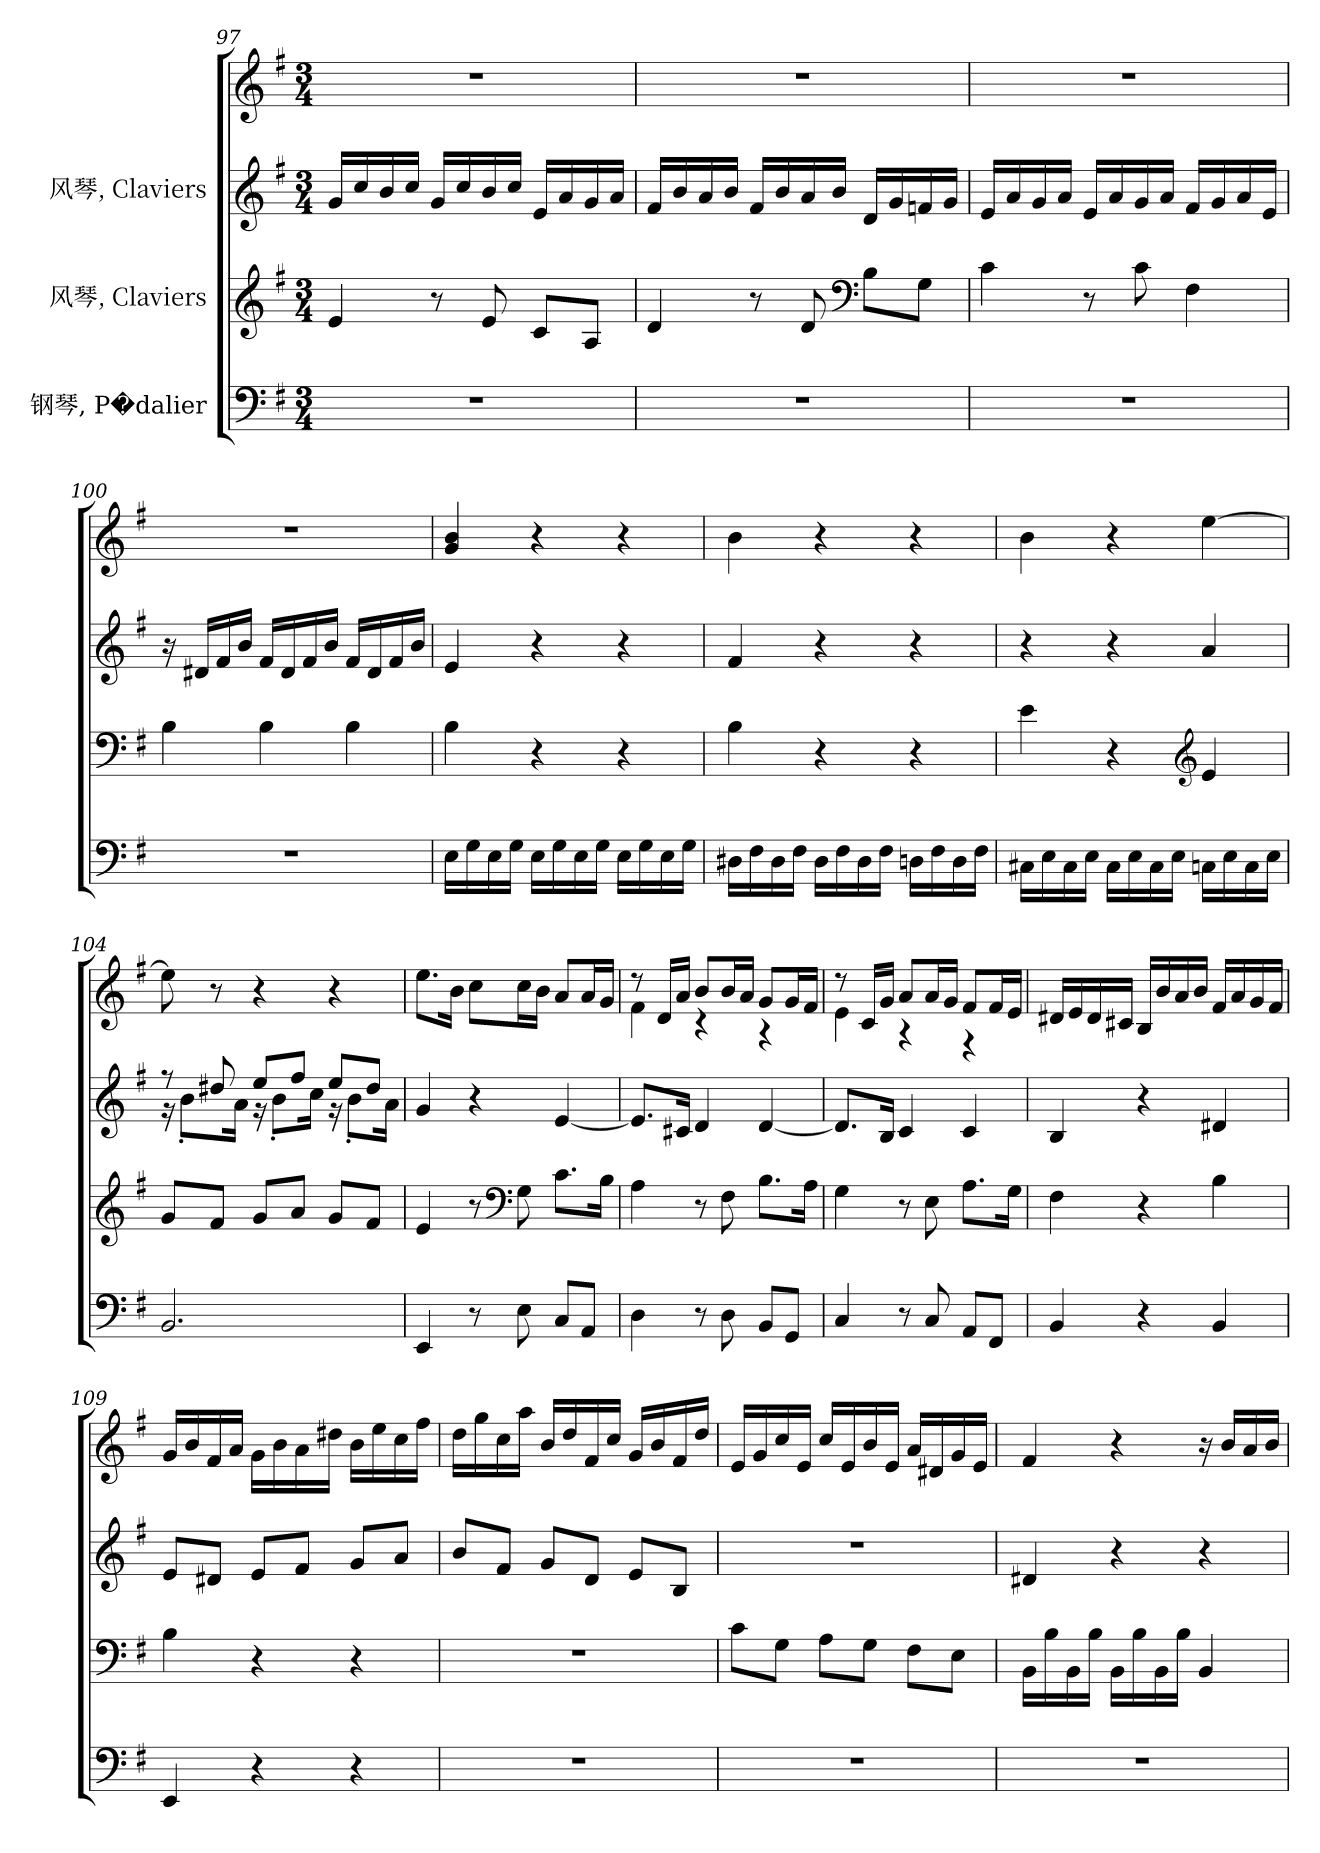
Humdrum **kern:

**kern	**kern	**kern	**kern
*part3	*part2	*part1	*part1
*staff4	*staff3	*staff2	*staff1
*I"钢琴, P�dalier	*I"风琴, Claviers	*I"风琴, Claviers	*
*clefF4	*clefG2	*clefG2	*clefG2
*k[f#]	*k[f#]	*k[f#]	*k[f#]
*M3/4	*M3/4	*M3/4	*M3/4
=97	=97	=97	=97
2.r	4e/	16g/LL	2.r
.	.	16cc/	.
.	.	16b/	.
.	.	16cc/JJ	.
.	8r	16g/LL	.
.	.	16cc/	.
.	8e/	16b/	.
.	.	16cc/JJ	.
.	8c/L	16e/LL	.
.	.	16a/	.
.	8A/J	16g/	.
.	.	16a/JJ	.
!!LO:PB:g=z
=98	=98	=98	=98
2.r	4d/	16f#/LL	2.r
.	.	16b/	.
.	.	16a/	.
.	.	16b/JJ	.
.	8r	16f#/LL	.
.	.	16b/	.
.	8d/	16a/	.
.	.	16b/JJ	.
*	*clefF4	*	*
.	8B\L	16d/LL	.
.	.	16g/	.
.	8G\J	16fn/	.
.	.	16g/JJ	.
=99	=99	=99	=99
2.r	4c\	16e/LL	2.r
.	.	16a/	.
.	.	16g/	.
.	.	16a/JJ	.
.	8r	16e/LL	.
.	.	16a/	.
.	8c\	16g/	.
.	.	16a/JJ	.
.	4F#\	16f#/LL	.
.	.	16g/	.
.	.	16a/	.
.	.	16e/JJ	.
=100	=100	=100	=100
2.r	4B\	16r	2.r
.	.	16d#X/LL	.
.	.	16f#/	.
.	.	16b/JJ	.
.	4B\	16f#/LL	.
.	.	16d#/	.
.	.	16f#/	.
.	.	16b/JJ	.
.	4B\	16f#/LL	.
.	.	16d#/	.
.	.	16f#/	.
.	.	16b/JJ	.
!!LO:LB:g=z
=101	=101	=101	=101
16E\LL	4B\	4e/	4g/ 4b/
16G\	.	.	.
16E\	.	.	.
16G\JJ	.	.	.
16E\LL	4r	4r	4r
16G\	.	.	.
16E\	.	.	.
16G\JJ	.	.	.
16E\LL	4r	4r	4r
16G\	.	.	.
16E\	.	.	.
16G\JJ	.	.	.
=102	=102	=102	=102
16D#X\LL	4B\	4f#/	4b\
16F#\	.	.	.
16D#\	.	.	.
16F#\JJ	.	.	.
16D#\LL	4r	4r	4r
16F#\	.	.	.
16D#\	.	.	.
16F#\JJ	.	.	.
16Dn\LL	4r	4r	4r
16F#\	.	.	.
16D\	.	.	.
16F#\JJ	.	.	.
=103	=103	=103	=103
16C#X\LL	4e\	4r	4b\
16E\	.	.	.
16C#\	.	.	.
16E\JJ	.	.	.
16C#\LL	4r	4r	4r
16E\	.	.	.
16C#\	.	.	.
16E\JJ	.	.	.
*	*clefG2	*	*
16Cn\LL	4e/	4a/	[4ee\
16E\	.	.	.
16C\	.	.	.
16E\JJ	.	.	.
!!LO:LB:g=z
=104	=104	=104	=104
*	*	*^	*
2.BB/	8g/L	8r	16r	8ee\]
.	.	.	8b'\L	.
.	8f#/J	8dd#X/	.	8r
.	.	.	16a\Jk	.
.	8g/L	8ee/L	16r	4r
.	.	.	8b'\L	.
.	8a/J	8ff#/J	.	.
.	.	.	16cc\Jk	.
.	8g/L	8ee/L	16r	4r
.	.	.	8b'\L	.
.	8f#/J	8dd#/J	.	.
.	.	.	16a\Jk	.
*	*	*v	*v	*
=105	=105	=105	=105
4EE/	4e/	4g/	8.ee\L
.	.	.	16b\Jk
8r	8r	4r	8cc\L
*	*clefF4	*	*
8E\	8G\	.	16cc\L
.	.	.	16b\JJ
8C/L	8.c\L	[4e/	8a/L
8AA/J	.	.	16a/L
.	16B\Jk	.	16g/JJ
=106	=106	=106	=106
*	*	*	*^
4D\	4A\	8.e/L]	8r	4f#\
.	.	.	16d/LL	.
.	.	16c#X/Jk	16a/JJ	.
8r	8r	4d/	8b/L	4r
8D\	8F#\	.	16b/L	.
.	.	.	16a/JJ	.
8BB/L	8.B\L	[4d/	8g/L	4r
8GG/J	.	.	16g/L	.
.	16A\Jk	.	16f#/JJ	.
!!LO:PB:g=z	!!
=107	=107	=107	=107	=107
4C/	4G\	8.d/L]	8r	4e\
.	.	.	16c/LL	.
.	.	16B/Jk	16g/JJ	.
8r	8r	4c/	8a/L	4r
8C/	8E\	.	16a/L	.
.	.	.	16g/JJ	.
8AA/L	8.A\L	4c/	8f#/L	4r
8FF#/J	.	.	16f#/L	.
.	16G\Jk	.	16e/JJ	.
*	*	*	*v	*v
=108	=108	=108	=108
4BB/	4F#\	4B/	16d#X/LL
.	.	.	16e/
.	.	.	16d#/
.	.	.	16c#X/JJ
4r	4r	4r	16B/LL
.	.	.	16b/
.	.	.	16a/
.	.	.	16b/JJ
4BB/	4B\	4d#X/	16f#/LL
.	.	.	16a/
.	.	.	16g/
.	.	.	16f#/JJ
=109	=109	=109	=109
4EE/	4B\	8e/L	16g/LL
.	.	.	16b/
.	.	8d#X/J	16f#/
.	.	.	16a/JJ
4r	4r	8e/L	16g\LL
.	.	.	16b\
.	.	8f#/J	16a\
.	.	.	16dd#X\JJ
4r	4r	8g/L	16b\LL
.	.	.	16ee\
.	.	8a/J	16cc\
.	.	.	16ff#\JJ
!!LO:LB:g=z
=110	=110	=110	=110
2.r	2.r	8b/L	16dd\LL
.	.	.	16gg\
.	.	8f#/J	16cc\
.	.	.	16aa\JJ
.	.	8g/L	16b/LL
.	.	.	16dd/
.	.	8d/J	16f#/
.	.	.	16cc/JJ
.	.	8e/L	16g/LL
.	.	.	16b/
.	.	8B/J	16f#/
.	.	.	16dd/JJ
=111	=111	=111	=111
2.r	8c\L	2.r	16e/LL
.	.	.	16g/
.	8G\J	.	16cc/
.	.	.	16e/JJ
.	8A\L	.	16cc/LL
.	.	.	16e/
.	8G\J	.	16b/
.	.	.	16e/JJ
.	8F#\L	.	16a/LL
.	.	.	16d#X/
.	8E\J	.	16g/
.	.	.	16e/JJ
=112	=112	=112	=112
2.r	16BB\LL	4d#X/	4f#/
.	16B\	.	.
.	16BB\	.	.
.	16B\JJ	.	.
.	16BB\LL	4r	4r
.	16B\	.	.
.	16BB\	.	.
.	16B\JJ	.	.
.	4BB/	4r	16r
.	.	.	16b/LL
.	.	.	16a/
.	.	.	16b/JJ
=	=	=	=
*-	*-	*-	*-
